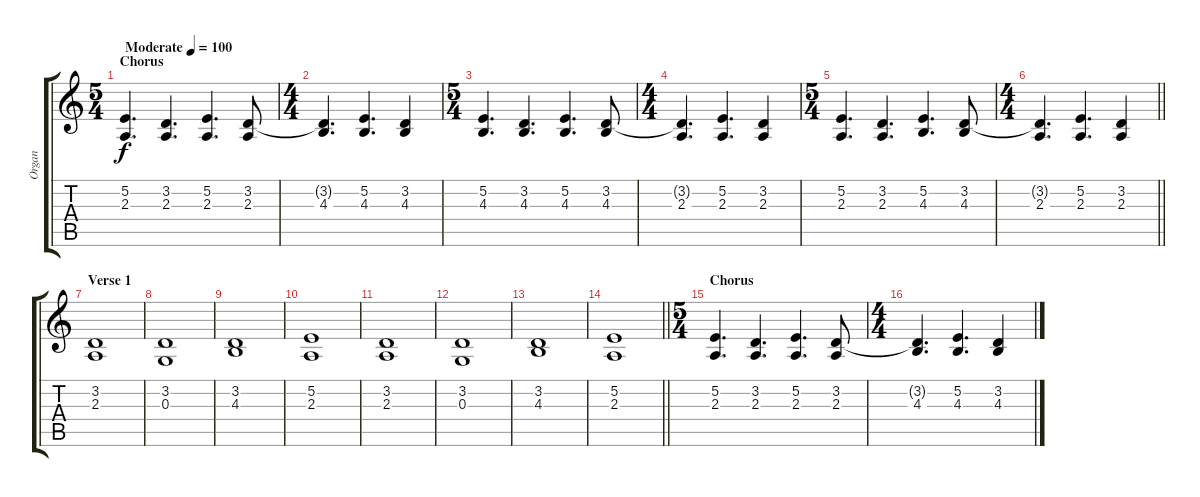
\track ("Organ" "Organ") {instrument drawbarorgan}
\staff {score tabs}
\tuning (E4 B3 G3 D3 A2 E2) {hide}
\ts (5 4)
\section ("" "Chorus")
\tempo (100 "Moderate")
\clef g2
\ks c
(5.2 2.3).4{d dy f instrument drawbarorgan} (3.2 2.3).4{d} (5.2 2.3).4{d} (3.2 2.3).8 |
\ts (4 4)
(3.2{t} 4.3).4{d} (5.2 4.3).4{d} (3.2 4.3).4 |
\ts (5 4)
(5.2 4.3).4{d} (3.2 4.3).4{d} (5.2 4.3).4{d} (3.2 4.3).8 |
\ts (4 4)
(3.2{t} 2.3).4{d} (5.2 2.3).4{d} (3.2 2.3).4 |
\ts (5 4)
(5.2 2.3).4{d} (3.2 2.3).4{d} (5.2 4.3).4{d} (3.2 4.3).8 |
\ts (4 4)
\barLineRight lightlight
(3.2{t} 2.3).4{d} (5.2 2.3).4{d} (3.2 2.3).4 |
\section ("" "Verse 1")
(3.2 2.3).1 |
(3.2 0.3).1 |
(3.2 4.3).1 |
(5.2 2.3).1 |
(3.2 2.3).1 |
(3.2 0.3).1 |
(3.2 4.3).1 |
\barLineRight lightlight
(5.2 2.3).1 |
\ts (5 4)
\section ("" "Chorus")
(5.2 2.3).4{d} (3.2 2.3).4{d} (5.2 2.3).4{d} (3.2 2.3).8 |
\ts (4 4)
(3.2{t} 4.3).4{d} (5.2 4.3).4{d} (3.2 4.3).4
